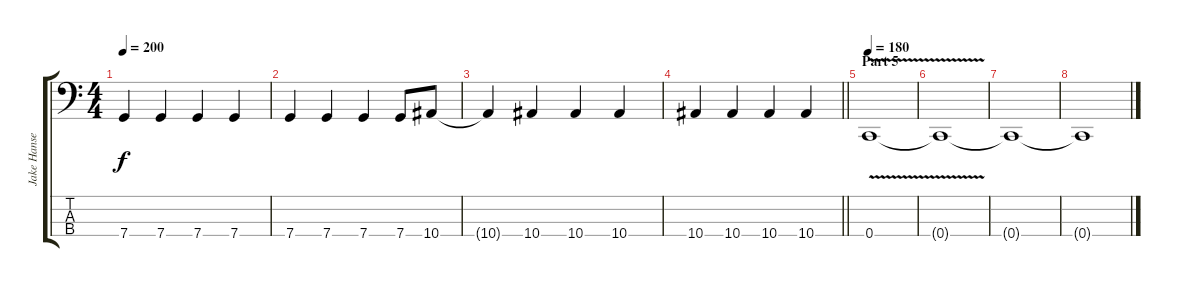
\track ("Jake Hansen" "Jake Hanse") {instrument electricbasspick}
\staff {score tabs}
\tuning (F2 C2 G1 C1) {hide}
\ts (4 4)
\tempo 200
\clef f4
\ks c
7.4{t}.4{dy f} 7.4.4 7.4.4 7.4.4 |
7.4.4 7.4.4 7.4.4 7.4.8 10.4.8 |
10.4{t}.4 10.4.4 10.4.4 10.4.4 |
\barLineRight lightlight
10.4.4 10.4.4 10.4.4 10.4.4 |
\section ("" "Part 5")
\tempo 180
0.4{v}.1{volume 8} |
0.4{t}.1 |
0.4{t}.1 |
0.4{t}.1{volume 0}
